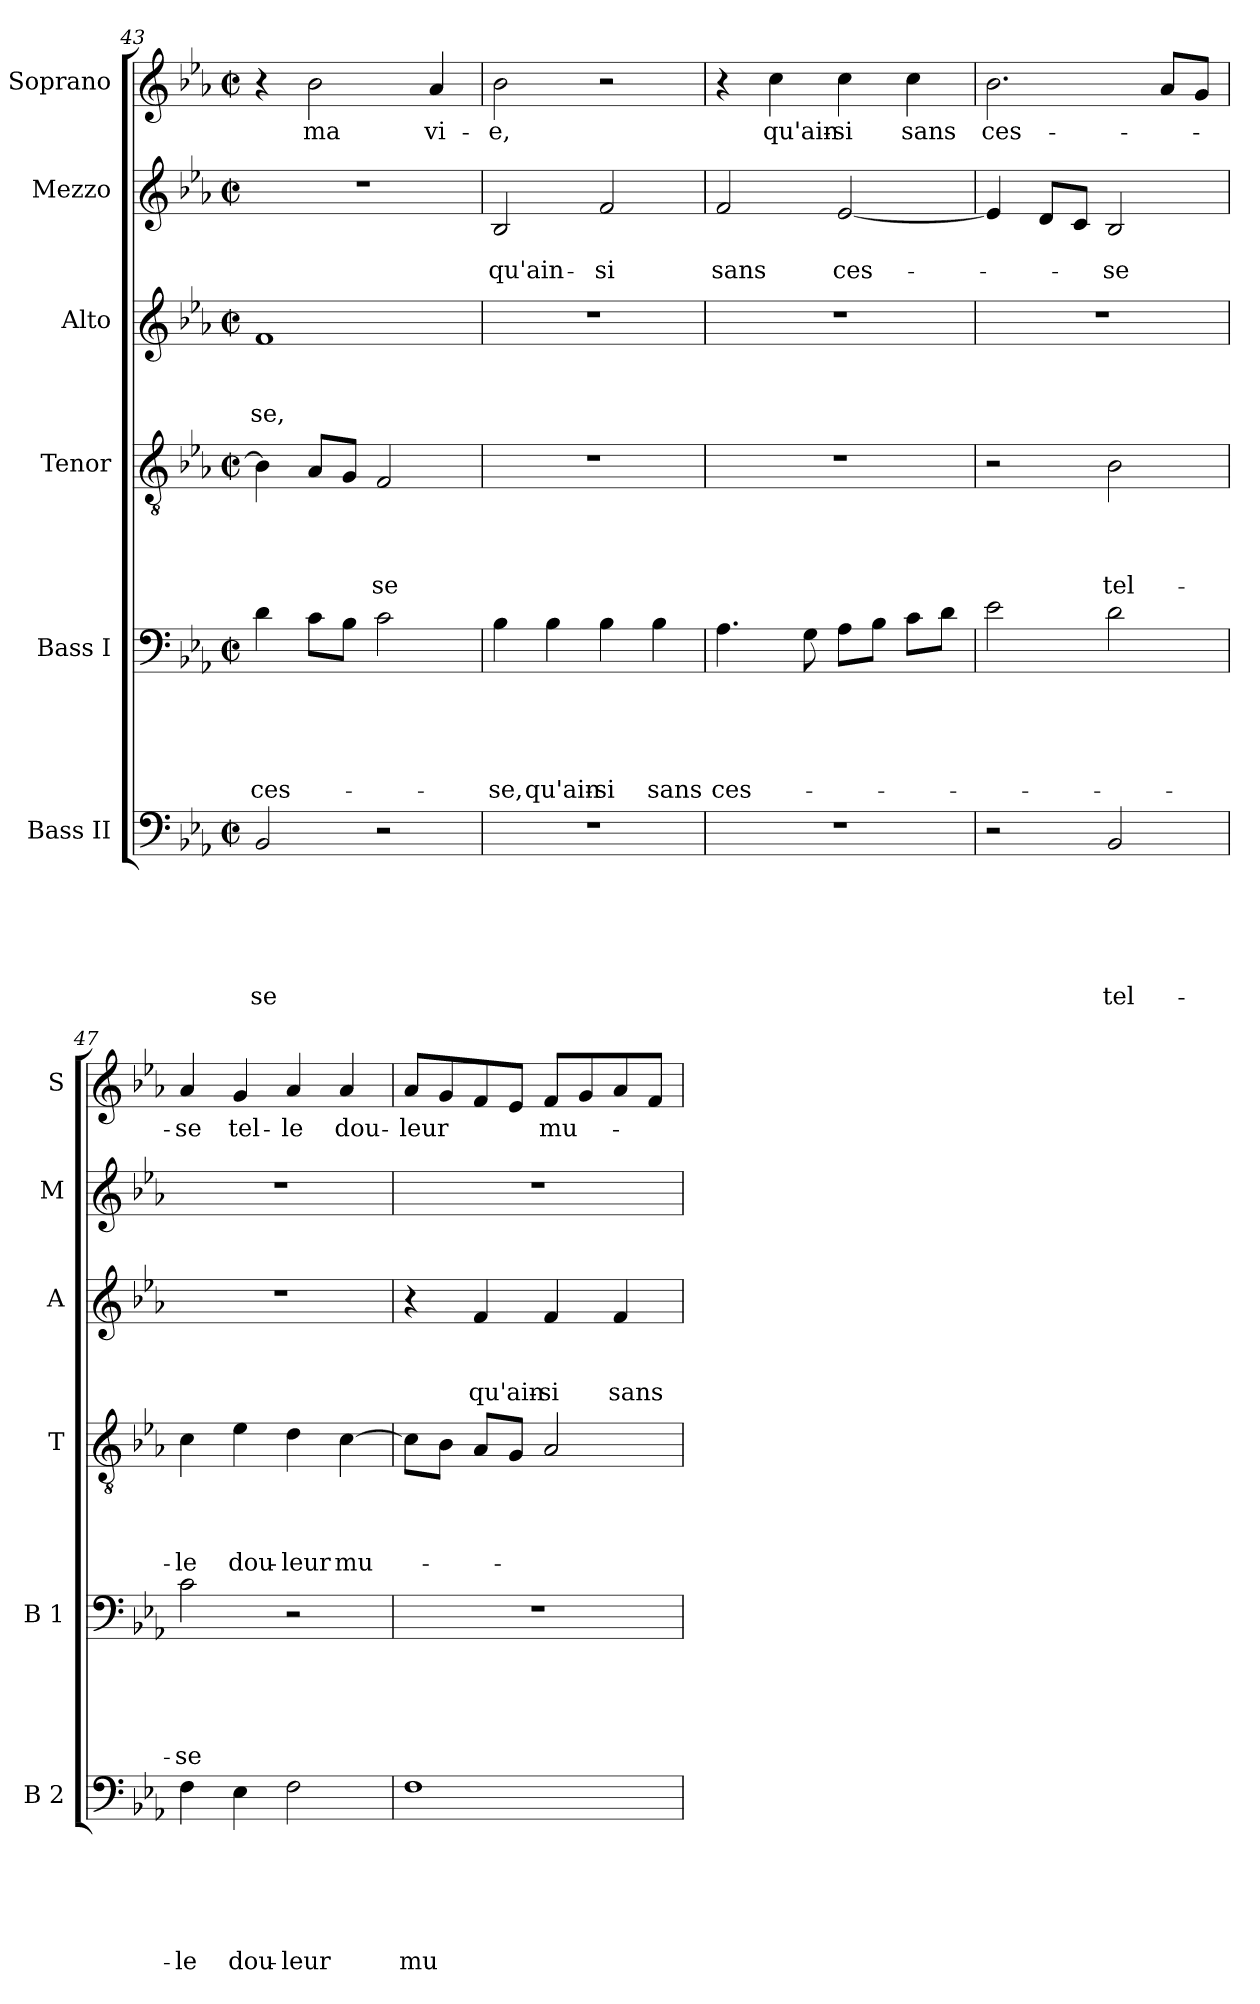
**kern	**text	**text	**text	**text	**text	**text	**kern	**text	**text	**text	**text	**text	**kern	**text	**text	**text	**text	**kern	**text	**text	**text	**kern	**text	**text	**kern	**text
*part6	*part6	*part6	*part6	*part6	*part6	*part6	*part5	*part5	*part5	*part5	*part5	*part5	*part4	*part4	*part4	*part4	*part4	*part3	*part3	*part3	*part3	*part2	*part2	*part2	*part1	*part1
*staff6	*staff6	*staff6	*staff6	*staff6	*staff6	*staff6	*staff5	*staff5	*staff5	*staff5	*staff5	*staff5	*staff4	*staff4	*staff4	*staff4	*staff4	*staff3	*staff3	*staff3	*staff3	*staff2	*staff2	*staff2	*staff1	*staff1
*I"Bass II	*	*	*	*	*	*	*I"Bass I	*	*	*	*	*	*I"Tenor	*	*	*	*	*I"Alto	*	*	*	*I"Mezzo	*	*	*I"Soprano	*
*I'B 2	*	*	*	*	*	*	*I'B 1	*	*	*	*	*	*I'T	*	*	*	*	*I'A	*	*	*	*I'M	*	*	*I'S	*
*clefF4	*	*	*	*	*	*	*clefF4	*	*	*	*	*	*clefGv2	*	*	*	*	*clefG2	*	*	*	*clefG2	*	*	*clefG2	*
*k[b-e-a-]	*	*	*	*	*	*	*k[b-e-a-]	*	*	*	*	*	*k[b-e-a-]	*	*	*	*	*k[b-e-a-]	*	*	*	*k[b-e-a-]	*	*	*k[b-e-a-]	*
*E-:	*	*	*	*	*	*	*E-:	*	*	*	*	*	*E-:	*	*	*	*	*E-:	*	*	*	*E-:	*	*	*E-:	*
*M2/2	*	*	*	*	*	*	*M2/2	*	*	*	*	*	*M2/2	*	*	*	*	*M2/2	*	*	*	*M2/2	*	*	*M2/2	*
*met(c|)	*	*	*	*	*	*	*met(c|)	*	*	*	*	*	*met(c|)	*	*	*	*	*met(c|)	*	*	*	*met(c|)	*	*	*met(c|)	*
=43	=43	=43	=43	=43	=43	=43	=43	=43	=43	=43	=43	=43	=43	=43	=43	=43	=43	=43	=43	=43	=43	=43	=43	=43	=43	=43
!	!	!	!	!	!	!LO:LY:b	!	!	!	!	!	!LO:LY:b	!	!	!	!	!	!	!	!	!LO:LY:b	!	!	!	!	!
2BB-/	.	.	.	.	.	-se	4d\	.	.	.	.	ces-	4B-\]	.	.	.	.	1f	.	.	-se,	1r	.	.	4r	.
!	!	!	!	!	!	!	!	!	!	!	!	!	!	!	!	!	!	!	!	!	!	!	!	!	!	!LO:LY:b
.	.	.	.	.	.	.	8c\L	.	.	.	.	.	8A-/L	.	.	.	.	.	.	.	.	.	.	.	2b-\	ma
.	.	.	.	.	.	.	8B-\J	.	.	.	.	.	8G/J	.	.	.	.	.	.	.	.	.	.	.	.	.
!	!	!	!	!	!	!	!	!	!	!	!	!	!	!	!	!	!LO:LY:b	!	!	!	!	!	!	!	!	!
2r	.	.	.	.	.	.	2c\	.	.	.	.	.	2F/	.	.	.	-se	.	.	.	.	.	.	.	.	.
!	!	!	!	!	!	!	!	!	!	!	!	!	!	!	!	!	!	!	!	!	!	!	!	!	!	!LO:LY:b
.	.	.	.	.	.	.	.	.	.	.	.	.	.	.	.	.	.	.	.	.	.	.	.	.	4a-/	vi-
=44	=44	=44	=44	=44	=44	=44	=44	=44	=44	=44	=44	=44	=44	=44	=44	=44	=44	=44	=44	=44	=44	=44	=44	=44	=44	=44
!	!	!	!	!	!	!	!	!	!	!	!	!LO:LY:b	!	!	!	!	!	!	!	!	!	!	!	!LO:LY:b	!	!LO:LY:b
1r	.	.	.	.	.	.	4B-\	.	.	.	.	-se,	1r	.	.	.	.	1r	.	.	.	2B-/	.	qu'ain-	2b-\	-e,
!	!	!	!	!	!	!	!	!	!	!	!	!LO:LY:b	!	!	!	!	!	!	!	!	!	!	!	!	!	!
.	.	.	.	.	.	.	4B-\	.	.	.	.	qu'ain-	.	.	.	.	.	.	.	.	.	.	.	.	.	.
!	!	!	!	!	!	!	!	!	!	!	!	!LO:LY:b	!	!	!	!	!	!	!	!	!	!	!	!LO:LY:b	!	!
.	.	.	.	.	.	.	4B-\	.	.	.	.	-si	.	.	.	.	.	.	.	.	.	2f/	.	-si	2r	.
!	!	!	!	!	!	!	!	!	!	!	!	!LO:LY:b	!	!	!	!	!	!	!	!	!	!	!	!	!	!
.	.	.	.	.	.	.	4B-\	.	.	.	.	sans	.	.	.	.	.	.	.	.	.	.	.	.	.	.
!!LO:PB:g=z
=45	=45	=45	=45	=45	=45	=45	=45	=45	=45	=45	=45	=45	=45	=45	=45	=45	=45	=45	=45	=45	=45	=45	=45	=45	=45	=45
!	!	!	!	!	!	!	!	!	!	!	!	!LO:LY:b	!	!	!	!	!	!	!	!	!	!	!	!LO:LY:b	!	!
1r	.	.	.	.	.	.	4.A-\	.	.	.	.	ces-	1r	.	.	.	.	1r	.	.	.	2f/	.	sans	4r	.
!	!	!	!	!	!	!	!	!	!	!	!	!	!	!	!	!	!	!	!	!	!	!	!	!	!	!LO:LY:b
.	.	.	.	.	.	.	.	.	.	.	.	.	.	.	.	.	.	.	.	.	.	.	.	.	4cc\	qu'ain-
.	.	.	.	.	.	.	8G\	.	.	.	.	.	.	.	.	.	.	.	.	.	.	.	.	.	.	.
!	!	!	!	!	!	!	!	!	!	!	!	!	!	!	!	!	!	!	!	!	!	!	!	!LO:LY:b	!	!LO:LY:b
.	.	.	.	.	.	.	8A-\L	.	.	.	.	.	.	.	.	.	.	.	.	.	.	[<2e-/	.	ces-	4cc\	-si
.	.	.	.	.	.	.	8B-\J	.	.	.	.	.	.	.	.	.	.	.	.	.	.	.	.	.	.	.
!	!	!	!	!	!	!	!	!	!	!	!	!	!	!	!	!	!	!	!	!	!	!	!	!	!	!LO:LY:b
.	.	.	.	.	.	.	8c\L	.	.	.	.	.	.	.	.	.	.	.	.	.	.	.	.	.	4cc\	sans
.	.	.	.	.	.	.	8d\J	.	.	.	.	.	.	.	.	.	.	.	.	.	.	.	.	.	.	.
=46	=46	=46	=46	=46	=46	=46	=46	=46	=46	=46	=46	=46	=46	=46	=46	=46	=46	=46	=46	=46	=46	=46	=46	=46	=46	=46
!	!	!	!	!	!	!	!	!	!	!	!	!	!	!	!	!	!	!	!	!	!	!	!	!	!	!LO:LY:b
2r	.	.	.	.	.	.	2e-\	.	.	.	.	.	2r	.	.	.	.	1r	.	.	.	4e-/]	.	.	2.b-\	ces-
.	.	.	.	.	.	.	.	.	.	.	.	.	.	.	.	.	.	.	.	.	.	8d/L	.	.	.	.
.	.	.	.	.	.	.	.	.	.	.	.	.	.	.	.	.	.	.	.	.	.	8c/J	.	.	.	.
!	!	!	!	!	!	!LO:LY:b	!	!	!	!	!	!	!	!	!	!	!LO:LY:b	!	!	!	!	!	!	!LO:LY:b	!	!
2BB-/	.	.	.	.	.	tel-	2d\	.	.	.	.	.	2B-\	.	.	.	tel-	.	.	.	.	2B-/	.	-se	.	.
.	.	.	.	.	.	.	.	.	.	.	.	.	.	.	.	.	.	.	.	.	.	.	.	.	8a-/L	.
.	.	.	.	.	.	.	.	.	.	.	.	.	.	.	.	.	.	.	.	.	.	.	.	.	8g/J	.
=47	=47	=47	=47	=47	=47	=47	=47	=47	=47	=47	=47	=47	=47	=47	=47	=47	=47	=47	=47	=47	=47	=47	=47	=47	=47	=47
!	!	!	!	!	!	!LO:LY:b	!	!	!	!	!	!LO:LY:b	!	!	!	!	!LO:LY:b	!	!	!	!	!	!	!	!	!LO:LY:b
4F\	.	.	.	.	.	-le	2c\	.	.	.	.	-se	4c\	.	.	.	-le	1r	.	.	.	1r	.	.	4a-/	-se
!	!	!	!	!	!	!LO:LY:b	!	!	!	!	!	!	!	!	!	!	!LO:LY:b	!	!	!	!	!	!	!	!	!LO:LY:b
4E-\	.	.	.	.	.	dou-	.	.	.	.	.	.	4e-\	.	.	.	dou-	.	.	.	.	.	.	.	4g/	tel-
!	!	!	!	!	!	!LO:LY:b	!	!	!	!	!	!	!	!	!	!	!LO:LY:b	!	!	!	!	!	!	!	!	!LO:LY:b
2F\	.	.	.	.	.	-leur	2r	.	.	.	.	.	4d\	.	.	.	-leur	.	.	.	.	.	.	.	4a-/	-le
!	!	!	!	!	!	!	!	!	!	!	!	!	!	!	!	!	!LO:LY:b	!	!	!	!	!	!	!	!	!LO:LY:b
.	.	.	.	.	.	.	.	.	.	.	.	.	[>4c\	.	.	.	mu-	.	.	.	.	.	.	.	4a-/	dou-
=48	=48	=48	=48	=48	=48	=48	=48	=48	=48	=48	=48	=48	=48	=48	=48	=48	=48	=48	=48	=48	=48	=48	=48	=48	=48	=48
!	!	!	!	!	!	!LO:LY:b	!	!	!	!	!	!	!	!	!	!	!	!	!	!	!	!	!	!	!	!LO:LY:b
1F	.	.	.	.	.	mu-	1r	.	.	.	.	.	8c\L]	.	.	.	.	4r	.	.	.	1r	.	.	8a-/L	-leur
.	.	.	.	.	.	.	.	.	.	.	.	.	8B-\J	.	.	.	.	.	.	.	.	.	.	.	8g/	.
!	!	!	!	!	!	!	!	!	!	!	!	!	!	!	!	!	!	!	!	!	!LO:LY:b	!	!	!	!	!
.	.	.	.	.	.	.	.	.	.	.	.	.	8A-/L	.	.	.	.	4f/	.	.	qu'ain-	.	.	.	8f/	.
.	.	.	.	.	.	.	.	.	.	.	.	.	8G/J	.	.	.	.	.	.	.	.	.	.	.	8e-/J	.
!	!	!	!	!	!	!	!	!	!	!	!	!	!	!	!	!	!	!	!	!	!LO:LY:b	!	!	!	!	!LO:LY:b
.	.	.	.	.	.	.	.	.	.	.	.	.	2A-/	.	.	.	.	4f/	.	.	-si	.	.	.	8f/L	mu-
.	.	.	.	.	.	.	.	.	.	.	.	.	.	.	.	.	.	.	.	.	.	.	.	.	8g/	.
!	!	!	!	!	!	!	!	!	!	!	!	!	!	!	!	!	!	!	!	!	!LO:LY:b	!	!	!	!	!
.	.	.	.	.	.	.	.	.	.	.	.	.	.	.	.	.	.	4f/	.	.	sans	.	.	.	8a-/	.
.	.	.	.	.	.	.	.	.	.	.	.	.	.	.	.	.	.	.	.	.	.	.	.	.	8f/J	.
=	=	=	=	=	=	=	=	=	=	=	=	=	=	=	=	=	=	=	=	=	=	=	=	=	=	=
*-	*-	*-	*-	*-	*-	*-	*-	*-	*-	*-	*-	*-	*-	*-	*-	*-	*-	*-	*-	*-	*-	*-	*-	*-	*-	*-
